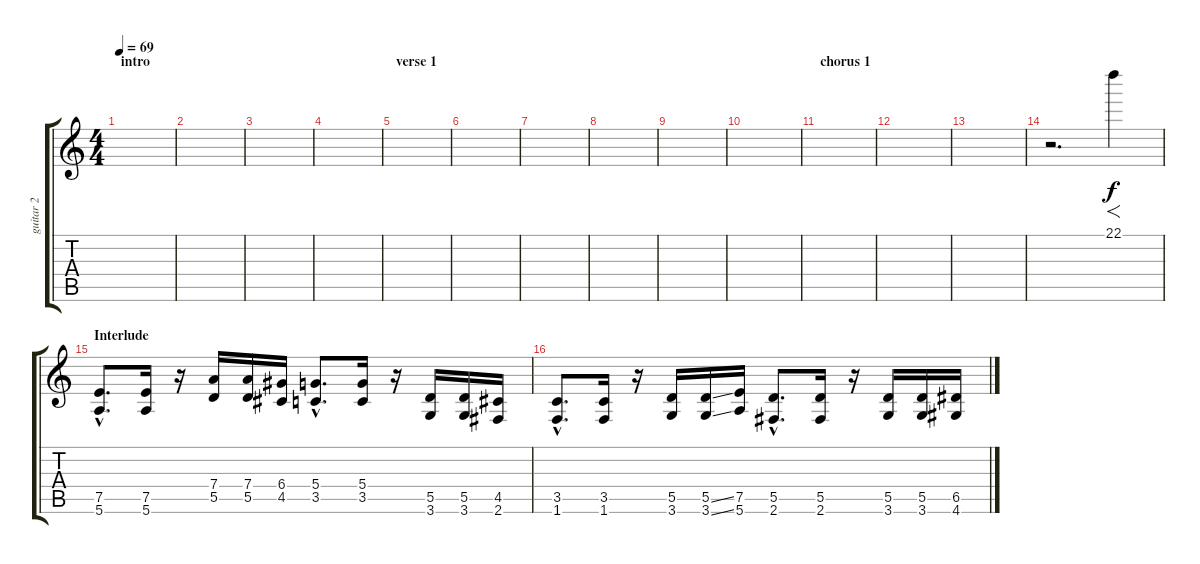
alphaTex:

\track ("guitar 2" "guitar 2") {instrument electricguitarjazz}
\staff {score tabs}
\tuning (E4 B3 G3 D3 A2 E2) {hide}
\ts (4 4)
\section ("" "intro")
\tempo 69
\clef g2
\ks c
|
|
|
|
\section ("" "verse 1")
|
|
|
|
|
|
\section ("" "chorus 1")
|
|
|
r.2{d} 22.1.4{f} |
\section ("" "Interlude")
(7.5{hac} 5.6{hac}).8{d} (7.5 5.6).16 r.16 (7.4 5.5).16 (7.4 5.5).16 (6.4 4.5).16 (5.4{hac} 3.5{hac}).8{d} (5.4 3.5).16 r.16 (5.5 3.6).16 (5.5 3.6).16 (4.5 2.6).16 |
(3.5{hac} 1.6{hac}).8{d} (3.5 1.6).16 r.16 (5.5 3.6).16 (5.5{ss} 3.6{ss}).16 (7.5 5.6).16 (5.5{hac} 2.6{hac}).8{d} (5.5 2.6).16 r.16 (5.5 3.6).16 (5.5 3.6).16 (6.5 4.6).16
